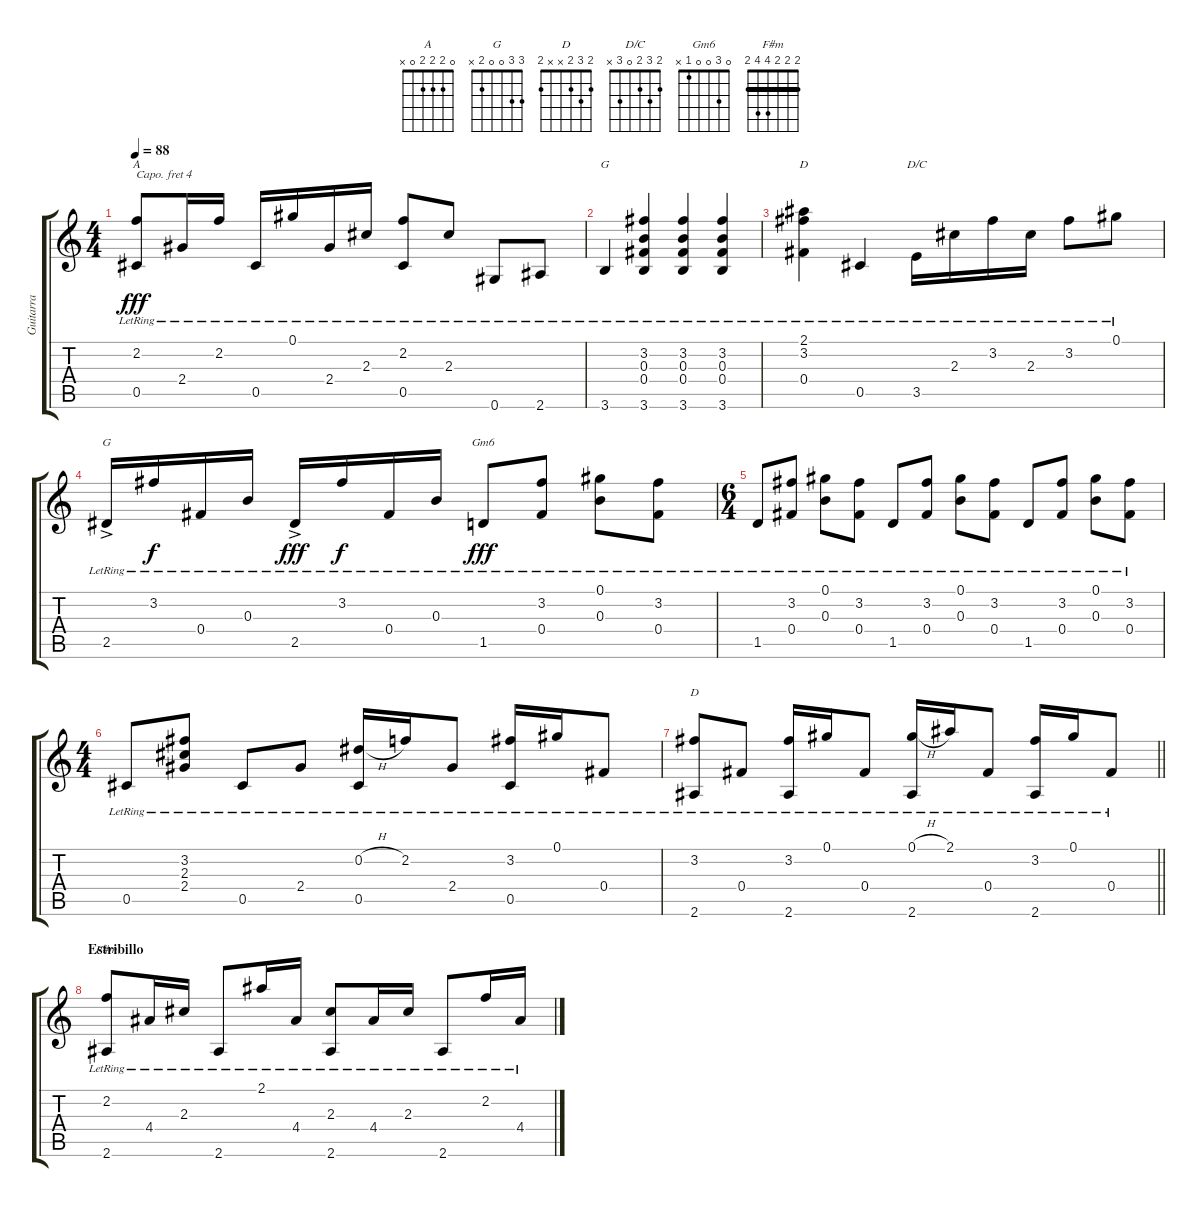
\track ("Guitarra" "Guitarra") {instrument electricguitarjazz}
\staff {score tabs}
\capo 4
\tuning (E4 B3 G3 D3 A2 E2) {hide}
\chord ("A" 0 2 2 2 0 x)
\chord ("G" 3 3 0 0 2 3)
\chord ("D" 2 3 2 0 x x)
\chord ("D/C" 2 3 2 0 3 x)
\chord ("G" 3 3 0 0 2 x)
\chord ("Gm6" 0 3 0 0 1 x)
\chord ("D" 2 3 2 x x 2)
\chord ("F#m" 2 2 2 4 4 2) {barre 2}
\ts (4 4)
\tempo 88
\clef g2
\ks c
(2.2{lr} 0.5).8{ch "A" dy fff} 2.4{lr}.16 2.2{lr}.16 0.5{lr}.16 0.1{lr}.16 2.4{lr}.16 2.3{lr}.16 (2.2{lr} 0.5{lr}).8 2.3{lr}.8 0.6{lr}.8 2.6{lr}.8 |
3.6{lr}.4{ch "G"} (3.2{lr} 0.3{lr} 0.4{lr} 3.6{lr}).4 (3.2{lr} 0.3{lr} 0.4{lr} 3.6{lr}).4 (3.2{lr} 0.3{lr} 0.4{lr} 3.6{lr}).4 |
(2.1{lr} 3.2{lr} 0.4{lr}).4{ch "D"} 0.5{lr}.4 3.5{lr}.16{ch "D/C"} 2.3{lr}.16 3.2{lr}.16 2.3{lr}.16 3.2{lr}.8 0.1{lr}.8 |
2.5{ac lr}.16{ch "G"} 3.2{lr}.16{dy f} 0.4{lr}.16 0.3{lr}.16 2.5{ac lr}.16{dy fff} 3.2{lr}.16{dy f} 0.4{lr}.16 0.3{lr}.16 1.5{lr}.8{ch "Gm6" dy fff} (3.2{lr} 0.4{lr}).8 (0.1{lr} 0.3{lr}).8 (3.2{lr} 0.4{lr}).8 |
\ts (6 4)
1.5{lr}.8 (3.2{lr} 0.4{lr}).8 (0.1{lr} 0.3{lr}).8 (3.2{lr} 0.4{lr}).8 1.5{lr}.8 (3.2{lr} 0.4{lr}).8 (0.1{lr} 0.3{lr}).8 (3.2{lr} 0.4{lr}).8 1.5{lr}.8 (3.2{lr} 0.4{lr}).8 (0.1{lr} 0.3{lr}).8 (3.2{lr} 0.4{lr}).8 |
\ts (4 4)
0.5{lr}.8 (3.2{lr} 2.3{lr} 2.4{lr}).8 0.5{lr}.8 2.4{lr}.8 (0.2{h lr} 0.5{lr}).16 2.2{lr}.16 2.4{lr}.8 (3.2{lr} 0.5{lr}).16 0.1{lr}.16 0.4{lr}.8 |
\barLineRight lightlight
(3.2{lr} 2.6{lr}).8{ch "D"} 0.4{lr}.8 (3.2{lr} 2.6{lr}).16 0.1{lr}.16 0.4{lr}.8 (0.1{h lr} 2.6{lr}).16 2.1{lr}.16 0.4{lr}.8 (3.2{lr} 2.6{lr}).16 0.1{lr}.16 0.4{lr}.8 |
\section ("" "Estribillo")
(2.2{lr} 2.6{lr}).8{ch "F#m"} 4.4{lr}.16 2.3{lr}.16 2.6{lr}.8 2.1{lr}.16 4.4{lr}.16 (2.3{lr} 2.6{lr}).8 4.4{lr}.16 2.3{lr}.16 2.6{lr}.8 2.2{lr}.16 4.4{lr}.16
